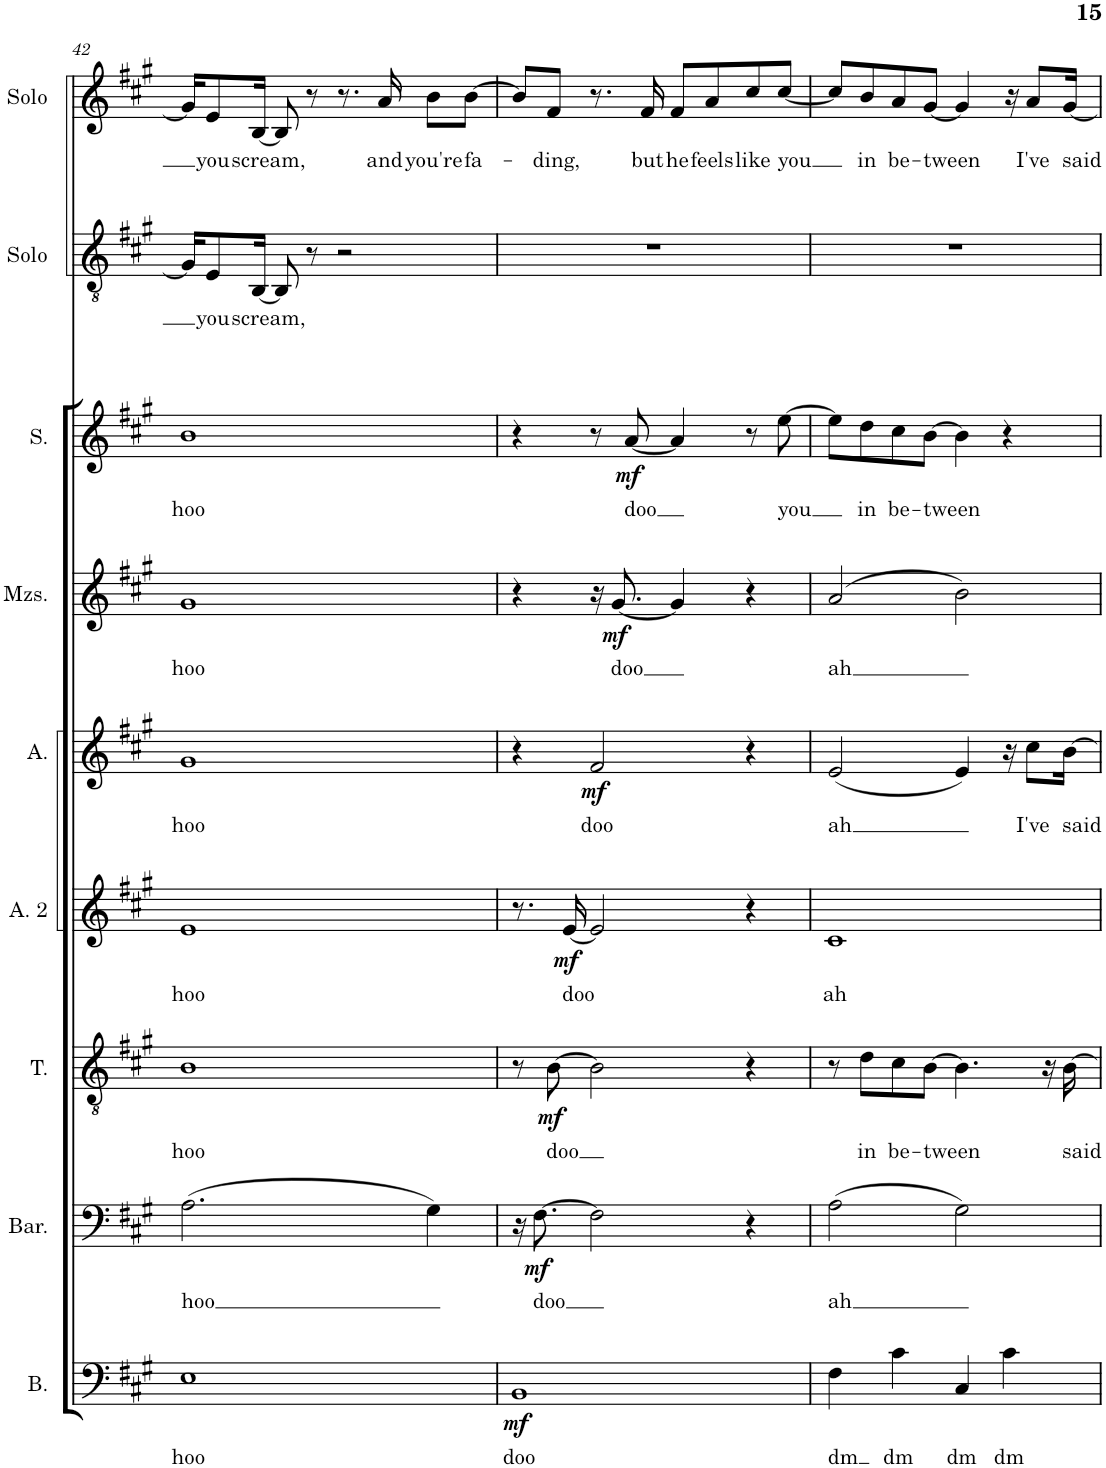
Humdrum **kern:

**kern	**text	**dynam	**kern	**text	**dynam	**kern	**text	**dynam	**kern	**text	**dynam	**kern	**text	**dynam	**kern	**text	**dynam	**kern	**text	**dynam	**kern	**text	**kern	**text
*part9	*part9	*part9	*part8	*part8	*part8	*part7	*part7	*part7	*part6	*part6	*part6	*part5	*part5	*part5	*part4	*part4	*part4	*part3	*part3	*part3	*part2	*part2	*part1	*part1
*staff9	*staff9	*staff9	*staff8	*staff8	*staff8	*staff7	*staff7	*staff7	*staff6	*staff6	*staff6	*staff5	*staff5	*staff5	*staff4	*staff4	*staff4	*staff3	*staff3	*staff3	*staff2	*staff2	*staff1	*staff1
*I"Bass	*	*	*I"Baritone	*	*	*I"Tenor	*	*	*I"Alto 2	*	*	*I"Alto	*	*	*I"Mezzo-soprano	*	*	*I"Soprano	*	*	*I"Solo	*	*I"Solo	*
*I'B.	*	*	*I'Bar.	*	*	*I'T.	*	*	*I'A. 2	*	*	*I'A.	*	*	*I'Mzs.	*	*	*I'S.	*	*	*I'Solo	*	*I'Solo	*
!!LO:PB:g=z
*clefF4	*	*	*clefF4	*	*	*clefGv2	*	*	*clefG2	*	*	*clefG2	*	*	*clefG2	*	*	*clefG2	*	*	*clefGv2	*	*clefG2	*
*k[f#c#g#]	*	*	*k[f#c#g#]	*	*	*k[f#c#g#]	*	*	*k[f#c#g#]	*	*	*k[f#c#g#]	*	*	*k[f#c#g#]	*	*	*k[f#c#g#]	*	*	*k[f#c#g#]	*	*k[f#c#g#]	*
*M4/4	*	*	*M4/4	*	*	*M4/4	*	*	*M4/4	*	*	*M4/4	*	*	*M4/4	*	*	*M4/4	*	*	*M4/4	*	*M4/4	*
=42	=42	=42	=42	=42	=42	=42	=42	=42	=42	=42	=42	=42	=42	=42	=42	=42	=42	=42	=42	=42	=42	=42	=42	=42
!	!LO:LY:b	!	!	!LO:LY:b	!	!	!LO:LY:b	!	!	!LO:LY:b	!	!	!LO:LY:b	!	!	!LO:LY:b	!	!	!LO:LY:b	!	!	!	!	!
1E	hoo	.	(2.A\	hoo	.	1B	hoo	.	1e	hoo	.	1g#	hoo	.	1g#	hoo	.	1b	hoo	.	16G#/KL]	.	16g#/KL]	.
!	!	!	!	!	!	!	!	!	!	!	!	!	!	!	!	!	!	!	!	!	!	!LO:LY:b	!	!LO:LY:b
.	.	.	.	.	.	.	.	.	.	.	.	.	.	.	.	.	.	.	.	.	8E/	you	8e/	you
!	!	!	!	!	!	!	!	!	!	!	!	!	!	!	!	!	!	!	!	!	!	!LO:LY:b	!	!LO:LY:b
.	.	.	.	.	.	.	.	.	.	.	.	.	.	.	.	.	.	.	.	.	[16BB/Jk	scream,	[16B/Jk	scream,
.	.	.	.	.	.	.	.	.	.	.	.	.	.	.	.	.	.	.	.	.	8BB/]	.	8B/]	.
.	.	.	.	.	.	.	.	.	.	.	.	.	.	.	.	.	.	.	.	.	8r	.	8r	.
.	.	.	.	.	.	.	.	.	.	.	.	.	.	.	.	.	.	.	.	.	2r	.	8.r	.
!	!	!	!	!	!	!	!	!	!	!	!	!	!	!	!	!	!	!	!	!	!	!	!	!LO:LY:b
.	.	.	.	.	.	.	.	.	.	.	.	.	.	.	.	.	.	.	.	.	.	.	16a/	and
!	!	!	!	!	!	!	!	!	!	!	!	!	!	!	!	!	!	!	!	!	!	!	!	!LO:LY:b
.	.	.	4G#\)	.	.	.	.	.	.	.	.	.	.	.	.	.	.	.	.	.	.	.	8b\L	you're
!	!	!	!	!	!	!	!	!	!	!	!	!	!	!	!	!	!	!	!	!	!	!	!	!LO:LY:b
.	.	.	.	.	.	.	.	.	.	.	.	.	.	.	.	.	.	.	.	.	.	.	[8b\J	fa-
=43	=43	=43	=43	=43	=43	=43	=43	=43	=43	=43	=43	=43	=43	=43	=43	=43	=43	=43	=43	=43	=43	=43	=43	=43
!	!LO:LY:b	!LO:DY:b	!	!	!	!	!	!	!	!	!	!	!	!	!	!	!	!	!	!	!	!	!	!
1BB	doo	mf	16r	.	.	8r	.	.	8.r	.	.	4r	.	.	4r	.	.	4r	.	.	1r	.	8b/L]	.
!	!	!	!	!LO:LY:b	!LO:DY:b	!	!	!	!	!	!	!	!	!	!	!	!	!	!	!	!	!	!	!
.	.	.	[8.F#\	doo	mf	.	.	.	.	.	.	.	.	.	.	.	.	.	.	.	.	.	.	.
!	!	!	!	!	!	!	!LO:LY:b	!LO:DY:b	!	!	!	!	!	!	!	!	!	!	!	!	!	!	!	!LO:LY:b
.	.	.	.	.	.	[8B\	doo	mf	.	.	.	.	.	.	.	.	.	.	.	.	.	.	8f#/J	-ding,
!	!	!	!	!	!	!	!	!	!	!LO:LY:b	!LO:DY:b	!	!	!	!	!	!	!	!	!	!	!	!	!
.	.	.	.	.	.	.	.	.	[16e/	doo	mf	.	.	.	.	.	.	.	.	.	.	.	.	.
!	!	!	!	!	!	!	!	!	!	!	!	!	!LO:LY:b	!LO:DY:b	!	!	!	!	!	!	!	!	!	!
.	.	.	2F#\]	.	.	2B\]	.	.	2e/]	.	.	2f#/	doo	mf	16r	.	.	8r	.	.	.	.	8.r	.
!	!	!	!	!	!	!	!	!	!	!	!	!	!	!	!	!LO:LY:b	!LO:DY:b	!	!	!	!	!	!	!
.	.	.	.	.	.	.	.	.	.	.	.	.	.	.	[8.g#/	doo	mf	.	.	.	.	.	.	.
!	!	!	!	!	!	!	!	!	!	!	!	!	!	!	!	!	!	!	!LO:LY:b	!LO:DY:b	!	!	!	!
.	.	.	.	.	.	.	.	.	.	.	.	.	.	.	.	.	.	[8a/	doo	mf	.	.	.	.
!	!	!	!	!	!	!	!	!	!	!	!	!	!	!	!	!	!	!	!	!	!	!	!	!LO:LY:b
.	.	.	.	.	.	.	.	.	.	.	.	.	.	.	.	.	.	.	.	.	.	.	16f#/	but
!	!	!	!	!	!	!	!	!	!	!	!	!	!	!	!	!	!	!	!	!	!	!	!	!LO:LY:b
.	.	.	.	.	.	.	.	.	.	.	.	.	.	.	4g#/]	.	.	4a/]	.	.	.	.	8f#/L	he
!	!	!	!	!	!	!	!	!	!	!	!	!	!	!	!	!	!	!	!	!	!	!	!	!LO:LY:b
.	.	.	.	.	.	.	.	.	.	.	.	.	.	.	.	.	.	.	.	.	.	.	8a/	feels
!	!	!	!	!	!	!	!	!	!	!	!	!	!	!	!	!	!	!	!	!	!	!	!	!LO:LY:b
.	.	.	4r	.	.	4r	.	.	4r	.	.	4r	.	.	4r	.	.	8r	.	.	.	.	8cc#/	like
!	!	!	!	!	!	!	!	!	!	!	!	!	!	!	!	!	!	!	!LO:LY:b	!	!	!	!	!LO:LY:b
.	.	.	.	.	.	.	.	.	.	.	.	.	.	.	.	.	.	[8ee\	you	.	.	.	[8cc#/J	you
=44	=44	=44	=44	=44	=44	=44	=44	=44	=44	=44	=44	=44	=44	=44	=44	=44	=44	=44	=44	=44	=44	=44	=44	=44
!	!LO:LY:b	!	!	!LO:LY:b	!	!	!	!	!	!LO:LY:b	!	!	!LO:LY:b	!	!	!LO:LY:b	!	!	!	!	!	!	!	!
4F#\	dm	.	(2A\	ah	.	8r	.	.	1c#	ah	.	(2e/	ah	.	(2a/	ah	.	8ee\L]	.	.	1r	.	8cc#/L]	.
!	!	!	!	!	!	!	!LO:LY:b	!	!	!	!	!	!	!	!	!	!	!	!LO:LY:b	!	!	!	!	!LO:LY:b
.	.	.	.	.	.	8d\L	in	.	.	.	.	.	.	.	.	.	.	8dd\	in	.	.	.	8b/	in
!	!LO:LY:b	!	!	!	!	!	!LO:LY:b	!	!	!	!	!	!	!	!	!	!	!	!LO:LY:b	!	!	!	!	!LO:LY:b
4c#\	dm	.	.	.	.	8c#\	be-	.	.	.	.	.	.	.	.	.	.	8cc#\	be-	.	.	.	8a/	be-
!	!	!	!	!	!	!	!LO:LY:b	!	!	!	!	!	!	!	!	!	!	!	!LO:LY:b	!	!	!	!	!LO:LY:b
.	.	.	.	.	.	[8B\J	-tween	.	.	.	.	.	.	.	.	.	.	[8b\J	-tween	.	.	.	[8g#/J	-tween
!	!LO:LY:b	!	!	!	!	!	!	!	!	!	!	!	!	!	!	!	!	!	!	!	!	!	!	!
4C#/	dm	.	2G#\)	.	.	4.B\]	.	.	.	.	.	4e/)	.	.	2b\)	.	.	4b\]	.	.	.	.	4g#/]	.
!	!LO:LY:b	!	!	!	!	!	!	!	!	!	!	!	!	!	!	!	!	!	!	!	!	!	!	!
4c#\	dm	.	.	.	.	.	.	.	.	.	.	16r	.	.	.	.	.	4r	.	.	.	.	16r	.
!	!	!	!	!	!	!	!	!	!	!	!	!	!LO:LY:b	!	!	!	!	!	!	!	!	!	!	!LO:LY:b
.	.	.	.	.	.	.	.	.	.	.	.	8cc#\L	I've	.	.	.	.	.	.	.	.	.	8a/L	I've
.	.	.	.	.	.	16r	.	.	.	.	.	.	.	.	.	.	.	.	.	.	.	.	.	.
!	!	!	!	!	!	!	!LO:LY:b	!	!	!	!	!	!LO:LY:b	!	!	!	!	!	!	!	!	!	!	!LO:LY:b
.	.	.	.	.	.	[16B\	said	.	.	.	.	[16b\Jk	said	.	.	.	.	.	.	.	.	.	[16g#/Jk	said
=	=	=	=	=	=	=	=	=	=	=	=	=	=	=	=	=	=	=	=	=	=	=	=	=
*-	*-	*-	*-	*-	*-	*-	*-	*-	*-	*-	*-	*-	*-	*-	*-	*-	*-	*-	*-	*-	*-	*-	*-	*-
